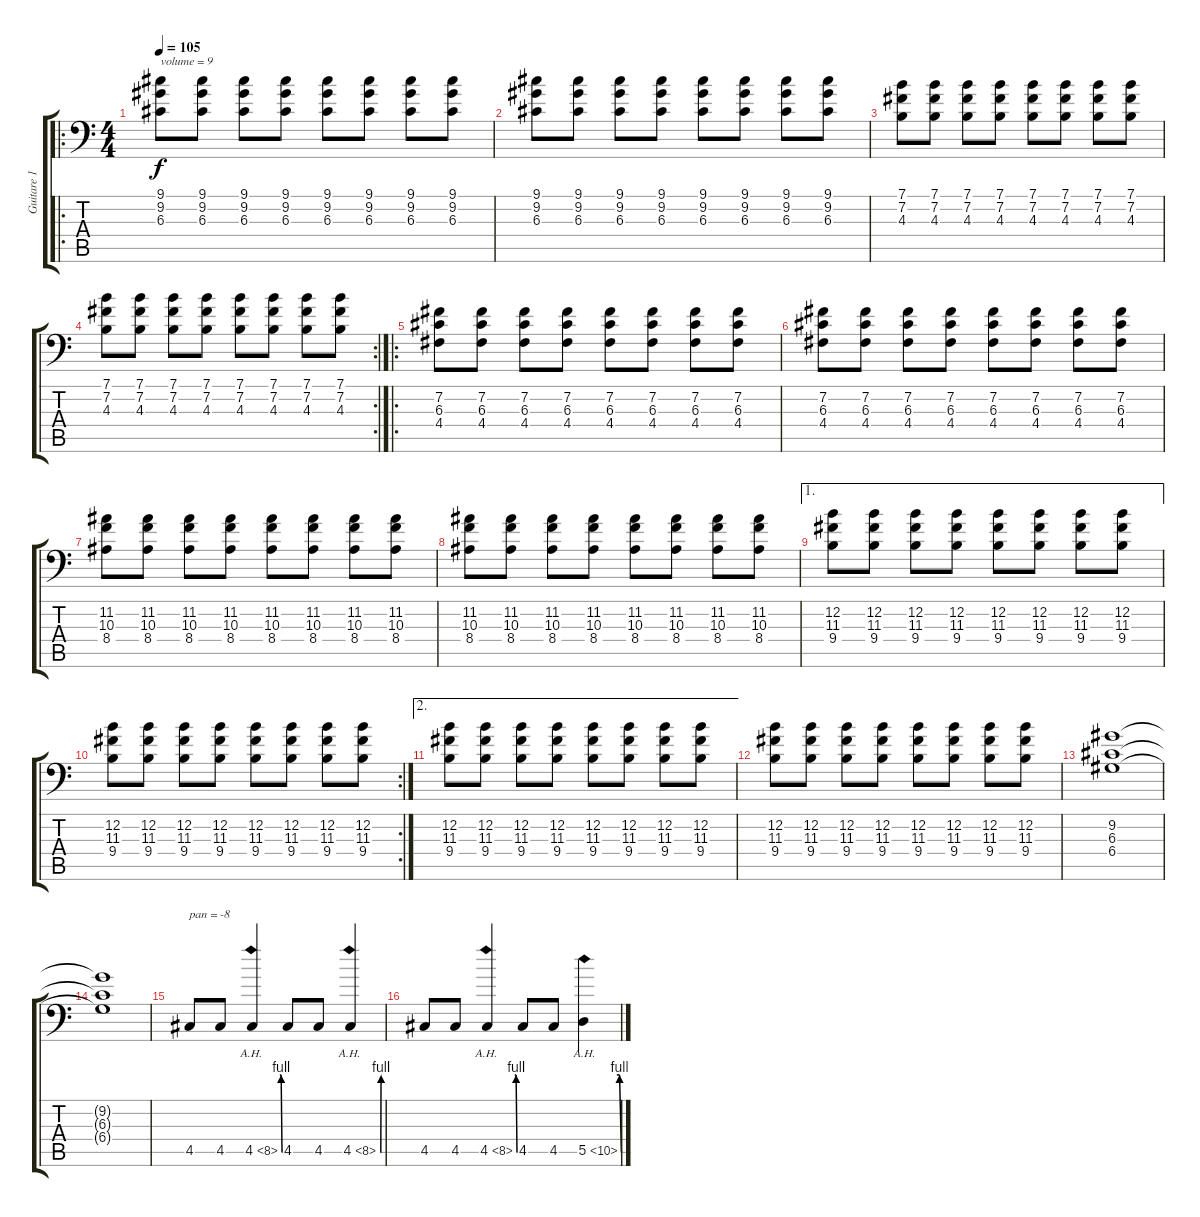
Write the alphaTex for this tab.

\track ("Guitare 1 " "Guitare 1 ") {instrument distortionguitar}
\staff {score tabs}
\tuning (E3 B2 G2 D2 A1 E1) {hide}
\ro
\ts (4 4)
\tempo 105
\clef f4
\ks c
(9.1 9.2 6.3).8{txt "volume = 9" dy f volume 9} (9.1 9.2 6.3).8 (9.1 9.2 6.3).8 (9.1 9.2 6.3).8 (9.1 9.2 6.3).8 (9.1 9.2 6.3).8 (9.1 9.2 6.3).8 (9.1 9.2 6.3).8 |
(9.1 9.2 6.3).8 (9.1 9.2 6.3).8 (9.1 9.2 6.3).8 (9.1 9.2 6.3).8 (9.1 9.2 6.3).8 (9.1 9.2 6.3).8 (9.1 9.2 6.3).8 (9.1 9.2 6.3).8 |
(7.1 7.2 4.3).8 (7.1 7.2 4.3).8 (7.1 7.2 4.3).8 (7.1 7.2 4.3).8 (7.1 7.2 4.3).8 (7.1 7.2 4.3).8 (7.1 7.2 4.3).8 (7.1 7.2 4.3).8 |
\rc 2
(7.1 7.2 4.3).8 (7.1 7.2 4.3).8 (7.1 7.2 4.3).8 (7.1 7.2 4.3).8 (7.1 7.2 4.3).8 (7.1 7.2 4.3).8 (7.1 7.2 4.3).8 (7.1 7.2 4.3).8 |
\ro
(7.2 6.3 4.4).8 (7.2 6.3 4.4).8 (7.2 6.3 4.4).8 (7.2 6.3 4.4).8 (7.2 6.3 4.4).8 (7.2 6.3 4.4).8 (7.2 6.3 4.4).8 (7.2 6.3 4.4).8 |
(7.2 6.3 4.4).8 (7.2 6.3 4.4).8 (7.2 6.3 4.4).8 (7.2 6.3 4.4).8 (7.2 6.3 4.4).8 (7.2 6.3 4.4).8 (7.2 6.3 4.4).8 (7.2 6.3 4.4).8 |
(11.2 10.3 8.4).8 (11.2 10.3 8.4).8 (11.2 10.3 8.4).8 (11.2 10.3 8.4).8 (11.2 10.3 8.4).8 (11.2 10.3 8.4).8 (11.2 10.3 8.4).8 (11.2 10.3 8.4).8 |
(11.2 10.3 8.4).8 (11.2 10.3 8.4).8 (11.2 10.3 8.4).8 (11.2 10.3 8.4).8 (11.2 10.3 8.4).8 (11.2 10.3 8.4).8 (11.2 10.3 8.4).8 (11.2 10.3 8.4).8 |
\ae 1
(12.2 11.3 9.4).8 (12.2 11.3 9.4).8 (12.2 11.3 9.4).8 (12.2 11.3 9.4).8 (12.2 11.3 9.4).8 (12.2 11.3 9.4).8 (12.2 11.3 9.4).8 (12.2 11.3 9.4).8 |
\rc 2
(12.2 11.3 9.4).8 (12.2 11.3 9.4).8 (12.2 11.3 9.4).8 (12.2 11.3 9.4).8 (12.2 11.3 9.4).8 (12.2 11.3 9.4).8 (12.2 11.3 9.4).8 (12.2 11.3 9.4).8 |
\ae 2
(12.2 11.3 9.4).8 (12.2 11.3 9.4).8 (12.2 11.3 9.4).8 (12.2 11.3 9.4).8 (12.2 11.3 9.4).8 (12.2 11.3 9.4).8 (12.2 11.3 9.4).8 (12.2 11.3 9.4).8 |
(12.2 11.3 9.4).8 (12.2 11.3 9.4).8 (12.2 11.3 9.4).8 (12.2 11.3 9.4).8 (12.2 11.3 9.4).8 (12.2 11.3 9.4).8 (12.2 11.3 9.4).8 (12.2 11.3 9.4).8 |
(9.2 6.3 6.4).1 |
(9.2{t} 6.3{t} 6.4{t}).1 |
4.5.8{txt "pan = -8" volume 13 balance 0} 4.5.8 4.5{be (custom 0 0 10 0 30 4 60 4) ah 4}.4 4.5.8 4.5.8 4.5{be (custom 0 0 10 0 30 4 60 4) ah 4}.4 |
4.5.8 4.5.8 4.5{be (custom 0 0 10 0 30 4 60 4) ah 4}.4 4.5.8 4.5.8 5.5{be (custom 0 0 10 0 30 4 60 4) ah 5}.4
